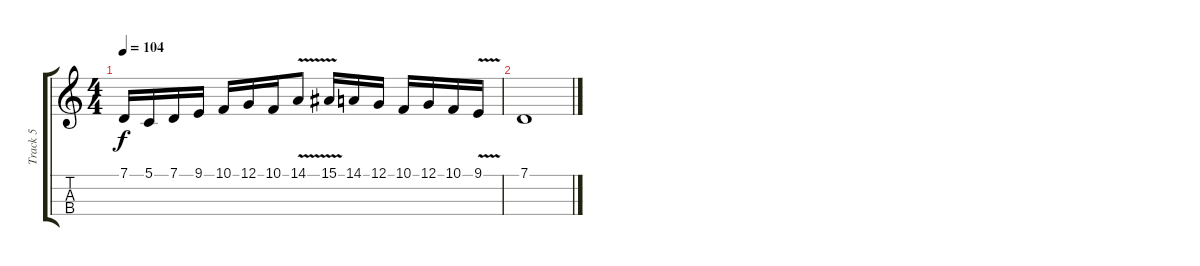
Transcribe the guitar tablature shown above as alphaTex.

\track ("Track 5" "Track 5") {instrument viola}
\staff {score tabs}
\tuning (G3 C3 G2 C2) {hide}
\ts (4 4)
\tempo 104
\clef g2
\ks c
7.1.16{dy f} 5.1.16 7.1.16 9.1.16 10.1.16 12.1.16 10.1.16 14.1{v}.8 15.1{v}.16 14.1.16 12.1.16 10.1.16 12.1.16 10.1.16 9.1{v}.16 |
7.1.1
